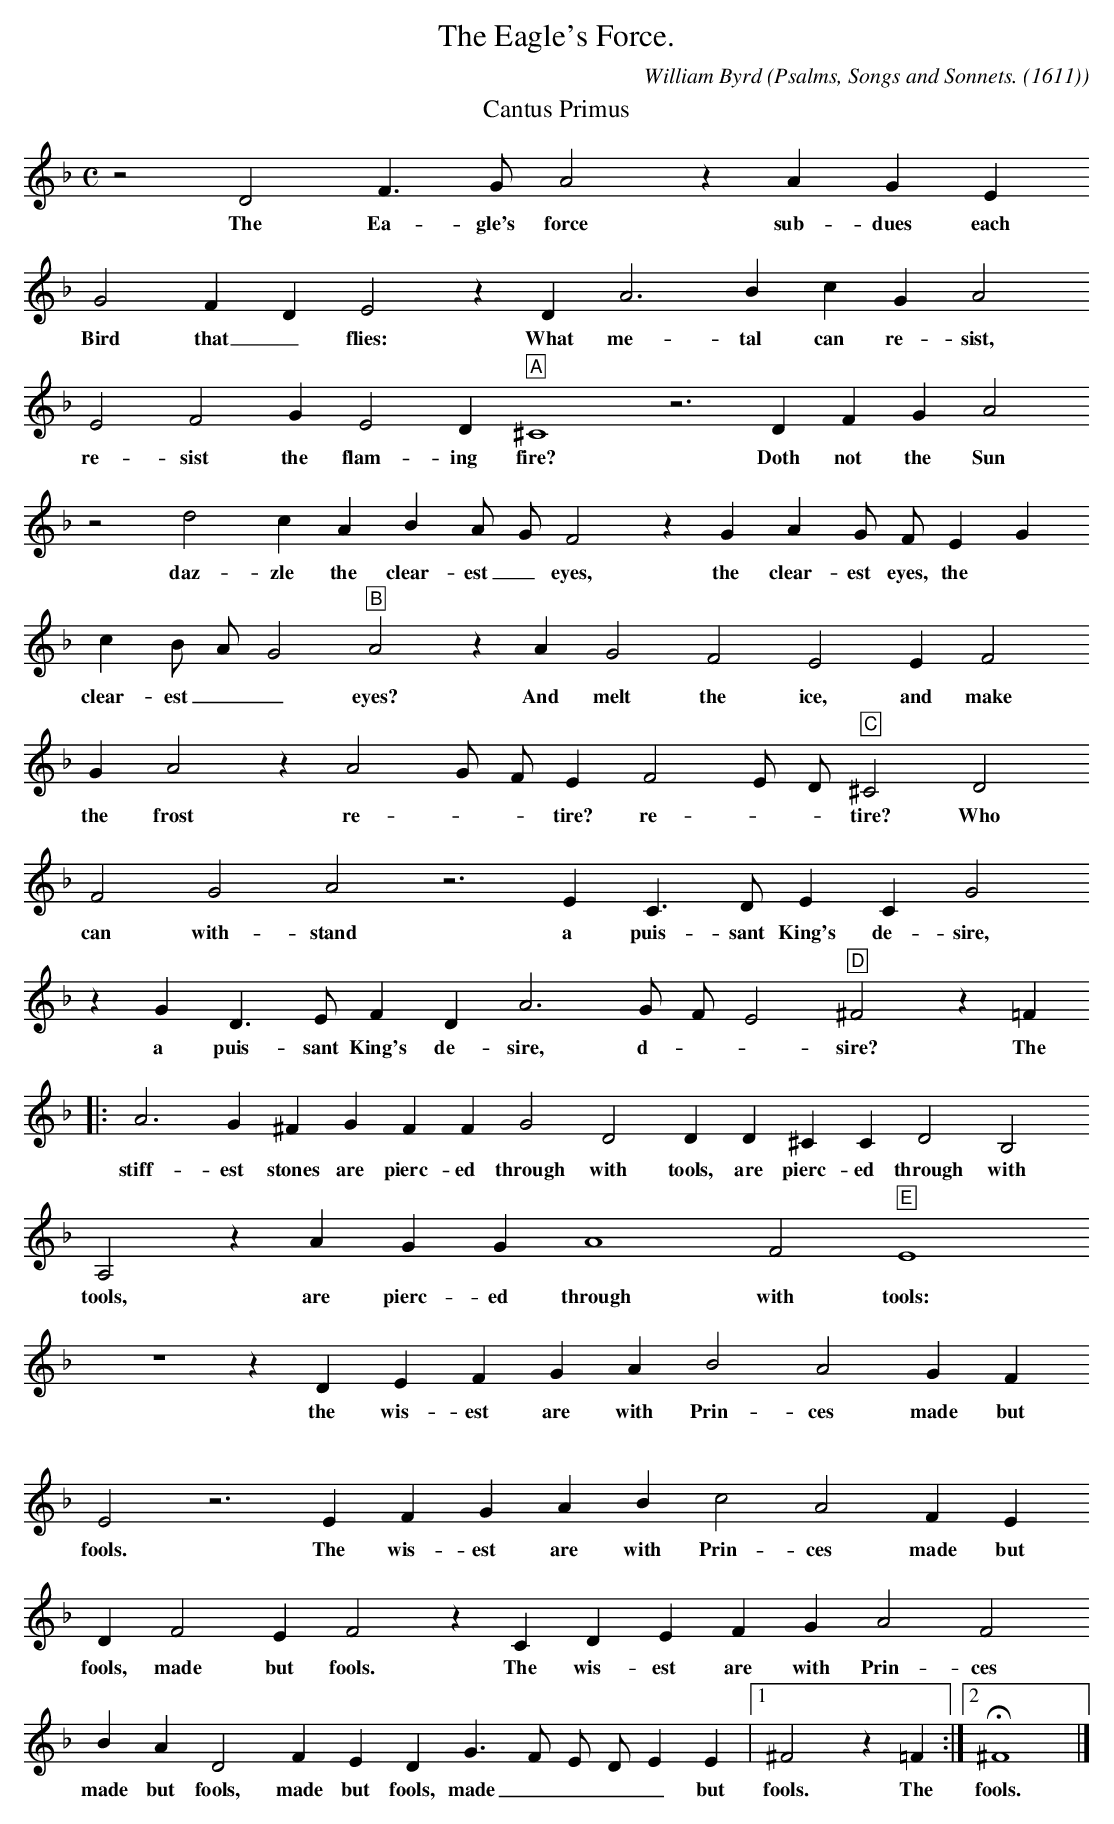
X:1
T:The Eagle's Force.
O: Psalms, Songs and Sonnets. (1611)
C: William Byrd
M:C
K:D minor
T: Cantus Primus
L:1/4
z2 D2 F > G A2 z A G E
w:The Ea- gle's force sub- dues each
G2 F D E2 z D A3 B c G A2
w:Bird that _ flies: What me- tal can re- sist,
E2 F2 G E2 D "A"^C4 z3 D F G A2
w:re- sist the flam- ing fire? Doth not the Sun
z2 d2 c A B A/ G/ F2 z G A G/ F/ E G
w:daz- zle the clear- est _ eyes, the clear- est eyes, the
c B/ A/ G2 "B"A2 z A G2 F2 E2 E F2
w:clear- est _ _ eyes? And melt the ice, and make
G A2 z A2 G/ F/ E F2 E/ D/ "C"^C2 D2
w:the frost re - - tire? re - - tire? Who
F2 G2 A2 z3 E C > D E C G2
w:can with- stand a puis- sant King's de- sire,
z G D > E F D A3 G/ F/ E2 "D"^F2 z =F
w:a puis- sant King's de- sire, d - - sire? The
|: A3 G ^F G F F G2 D2 D D ^C C D2 B,2
w:stiff- est stones are pierc- ed through with tools, are pierc- ed through with
A,2 z A G G A4 F2 "E"E4
w:tools, are pierc- ed through with tools:
z4 z D E F G A B2 A2 G F
w:the wis- est are with Prin- ces made but
E2 z3 E F G A B  c2 A2 F E
w:fools.  The wis- est are with Prin- ces made but
D F2 E F2 z C D E F G A2 F2
w:fools, made but fools.  The wis- est are with Prin- ces
B A D2 F E D G > F E/ D/ E E |1 ^F2 z =F :|2 H^F4 |]
w:made but fools, made but fools, made _ _ _ _ but fools. The | fools.
